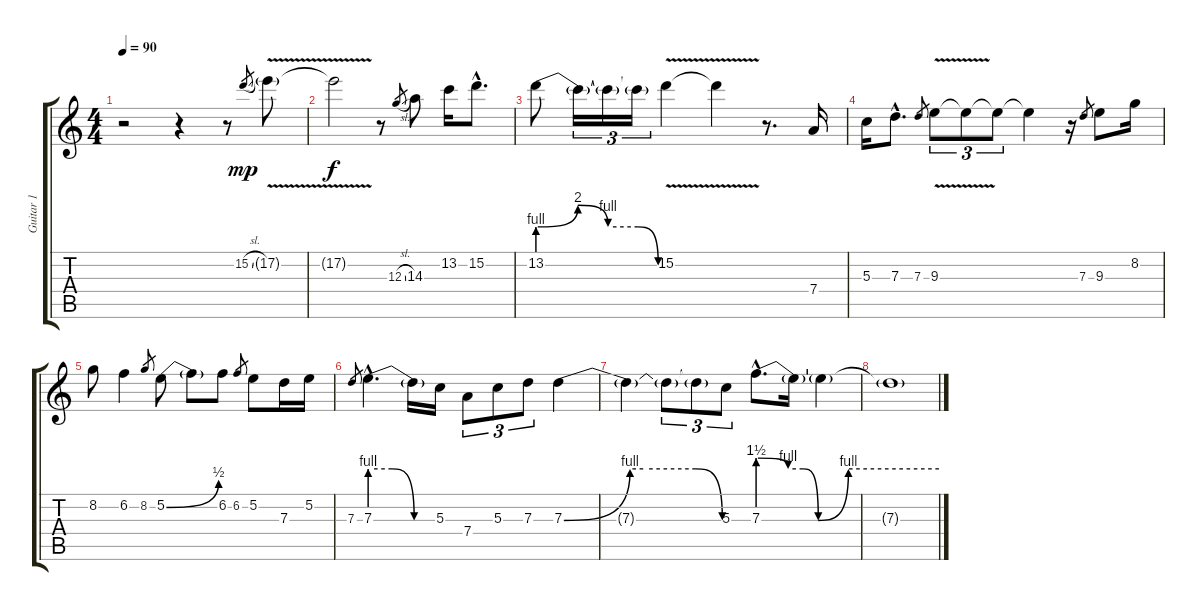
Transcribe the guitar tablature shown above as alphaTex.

\track ("Guitar 1" "Guitar 1") {instrument acousticguitarnylon}
\staff {score tabs}
\tuning (E4 B3 G3 D3 A2 E2) {hide}
\ts (4 4)
\tempo 90
\clef g2
\ks c
r.2{dy f} r.4 r.8 15.2{sl}.8{gr dy mp} 17.2{v g}.8 |
17.2{t}.2{dy f} r.8 12.3{sl}.8{gr} 14.3.8 13.2.16 15.2{hac}.8{d} |
13.2{be (custom 0 4 20 8 35 4 50 4 60 0)}.8 13.2{t}.16{tu (3 2)} 13.2{t}.16{tu (3 2)} 13.2{t}.16{tu (3 2)} 15.2{v}.4 15.2{t}.4 r.8{d} 7.4.16 |
5.3.16 7.3{hac}.8{d} 7.3.8{gr} 9.3{v}.8{tu (3 2)} 9.3{t}.8{tu (3 2)} 9.3{t}.8{tu (3 2)} 9.3{t}.4 r.16 7.3.8{gr} 9.3.8 8.2.16 |
8.2.8 6.2.4 8.2.8{gr} 5.2{be (bend 0 0 60 2)}.8 5.2{t}.8 6.2.8 6.2.8{gr} 5.2.8 7.3.16 5.2.16 |
7.3.8{gr} 7.3{be (custom 0 4 20 4 40 0 60 0) hac}.4{d} 7.3{t}.16 5.3.16 7.4.8{tu (3 2)} 5.3.8{tu (3 2)} 7.3.8{tu (3 2)} 7.3{be (custom 0 0 25 4 30 4 50 4 60 0)}.4 |
7.3{t}.4 7.3{t}.8{tu (3 2)} 7.3{t}.8{tu (3 2)} 5.3.8{tu (3 2)} 7.3{be (custom 0 6 10 4 15 4 20 0 30 4 60 4) hac}.8{d} 7.3{t}.16 7.3{t}.4 |
7.3{t}.1
